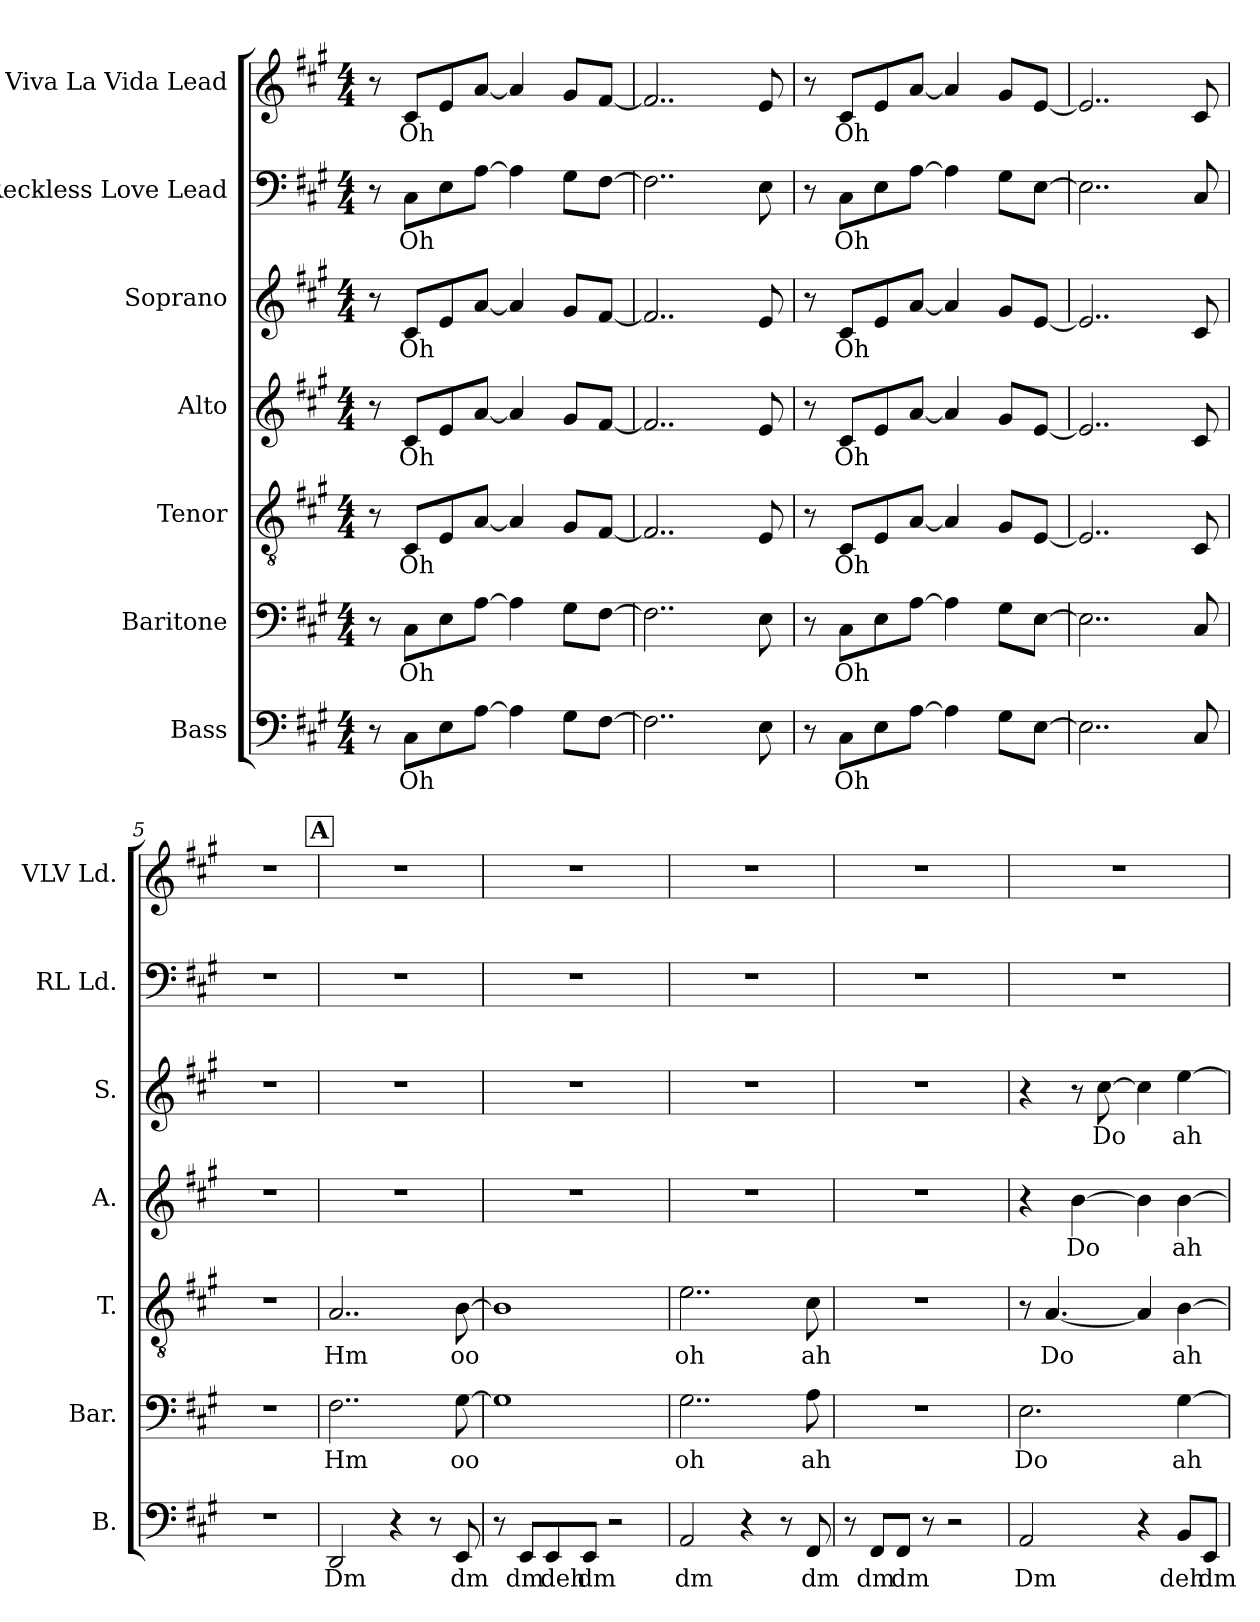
**kern	**text	**kern	**text	**kern	**text	**kern	**text	**kern	**text	**kern	**text	**kern	**text
*part7	*part7	*part6	*part6	*part5	*part5	*part4	*part4	*part3	*part3	*part2	*part2	*part1	*part1
*staff7	*staff7	*staff6	*staff6	*staff5	*staff5	*staff4	*staff4	*staff3	*staff3	*staff2	*staff2	*staff1	*staff1
*I"Bass	*	*I"Baritone	*	*I"Tenor	*	*I"Alto	*	*I"Soprano	*	*I"Reckless Love Lead	*	*I"Viva La Vida Lead	*
*I'B.	*	*I'Bar.	*	*I'T.	*	*I'A.	*	*I'S.	*	*I'RL Ld.	*	*I'VLV Ld.	*
*clefF4	*	*clefF4	*	*clefGv2	*	*clefG2	*	*clefG2	*	*clefF4	*	*clefG2	*
*k[f#c#g#]	*	*k[f#c#g#]	*	*k[f#c#g#]	*	*k[f#c#g#]	*	*k[f#c#g#]	*	*k[f#c#g#]	*	*k[f#c#g#]	*
*M4/4	*	*M4/4	*	*M4/4	*	*M4/4	*	*M4/4	*	*M4/4	*	*M4/4	*
*MM135	*	*MM135	*	*MM135	*	*MM135	*	*MM135	*	*MM135	*	*MM135	*
=1	=1	=1	=1	=1	=1	=1	=1	=1	=1	=1	=1	=1	=1
8r	.	8r	.	8r	.	8r	.	8r	.	8r	.	8r	.
8C#\L	Oh	8C#\L	Oh	8C#/L	Oh	8c#/L	Oh	8c#/L	Oh	8C#\L	Oh	8c#/L	Oh
8E\	.	8E\	.	8E/	.	8e/	.	8e/	.	8E\	.	8e/	.
[8A\J	.	[8A\J	.	[8A/J	.	[8a/J	.	[8a/J	.	[8A\J	.	[8a/J	.
4A\]	.	4A\]	.	4A/]	.	4a/]	.	4a/]	.	4A\]	.	4a/]	.
8G#\L	.	8G#\L	.	8G#/L	.	8g#/L	.	8g#/L	.	8G#\L	.	8g#/L	.
[8F#\J	.	[8F#\J	.	[8F#/J	.	[8f#/J	.	[8f#/J	.	[8F#\J	.	[8f#/J	.
=2	=2	=2	=2	=2	=2	=2	=2	=2	=2	=2	=2	=2	=2
2..F#\]	.	2..F#\]	.	2..F#/]	.	2..f#/]	.	2..f#/]	.	2..F#\]	.	2..f#/]	.
8E\	.	8E\	.	8E/	.	8e/	.	8e/	.	8E\	.	8e/	.
=3	=3	=3	=3	=3	=3	=3	=3	=3	=3	=3	=3	=3	=3
8r	.	8r	.	8r	.	8r	.	8r	.	8r	.	8r	.
8C#\L	Oh	8C#\L	Oh	8C#/L	Oh	8c#/L	Oh	8c#/L	Oh	8C#\L	Oh	8c#/L	Oh
8E\	.	8E\	.	8E/	.	8e/	.	8e/	.	8E\	.	8e/	.
[8A\J	.	[8A\J	.	[8A/J	.	[8a/J	.	[8a/J	.	[8A\J	.	[8a/J	.
4A\]	.	4A\]	.	4A/]	.	4a/]	.	4a/]	.	4A\]	.	4a/]	.
8G#\L	.	8G#\L	.	8G#/L	.	8g#/L	.	8g#/L	.	8G#\L	.	8g#/L	.
[8E\J	.	[8E\J	.	[8E/J	.	[8e/J	.	[8e/J	.	[8E\J	.	[8e/J	.
=4	=4	=4	=4	=4	=4	=4	=4	=4	=4	=4	=4	=4	=4
2..E\]	.	2..E\]	.	2..E/]	.	2..e/]	.	2..e/]	.	2..E\]	.	2..e/]	.
8C#/	.	8C#/	.	8C#/	.	8c#/	.	8c#/	.	8C#/	.	8c#/	.
=5	=5	=5	=5	=5	=5	=5	=5	=5	=5	=5	=5	=5	=5
1r	.	1r	.	1r	.	1r	.	1r	.	1r	.	1r	.
!!LO:REH:place=s1:a:B:fs=14:t=A
=6	=6	=6	=6	=6	=6	=6	=6	=6	=6	=6	=6	=6	=6
2DD/	Dm	2..F#\	Hm	2..A/	Hm	1r	.	1r	.	1r	.	1r	.
4r	.	.	.	.	.	.	.	.	.	.	.	.	.
8r	.	.	.	.	.	.	.	.	.	.	.	.	.
8EE/	dm	[8G#\	oo	[8B\	oo	.	.	.	.	.	.	.	.
=7	=7	=7	=7	=7	=7	=7	=7	=7	=7	=7	=7	=7	=7
8r	.	1G#]	.	1B]	.	1r	.	1r	.	1r	.	1r	.
8EE/L	dm	.	.	.	.	.	.	.	.	.	.	.	.
8EE/	deh	.	.	.	.	.	.	.	.	.	.	.	.
8EE/J	dm	.	.	.	.	.	.	.	.	.	.	.	.
2r	.	.	.	.	.	.	.	.	.	.	.	.	.
=8	=8	=8	=8	=8	=8	=8	=8	=8	=8	=8	=8	=8	=8
2AA/	dm	2..G#\	oh	2..e\	oh	1r	.	1r	.	1r	.	1r	.
4r	.	.	.	.	.	.	.	.	.	.	.	.	.
8r	.	.	.	.	.	.	.	.	.	.	.	.	.
8FF#/	dm	8A\	ah	8c#\	ah	.	.	.	.	.	.	.	.
!!LO:PB:g=z
=9	=9	=9	=9	=9	=9	=9	=9	=9	=9	=9	=9	=9	=9
8r	.	1r	.	1r	.	1r	.	1r	.	1r	.	1r	.
8FF#/L	dm	.	.	.	.	.	.	.	.	.	.	.	.
8FF#/J	dm	.	.	.	.	.	.	.	.	.	.	.	.
8r	.	.	.	.	.	.	.	.	.	.	.	.	.
2r	.	.	.	.	.	.	.	.	.	.	.	.	.
=10	=10	=10	=10	=10	=10	=10	=10	=10	=10	=10	=10	=10	=10
2AA/	Dm	2.E\	Do	8r	.	4r	.	4r	.	1r	.	1r	.
.	.	.	.	[4.A/	Do	.	.	.	.	.	.	.	.
.	.	.	.	.	.	[4b\	Do	8r	.	.	.	.	.
.	.	.	.	.	.	.	.	[8cc#\	Do	.	.	.	.
4r	.	.	.	4A/]	.	4b\]	.	4cc#\]	.	.	.	.	.
8BB/L	deh	[4G#\	ah	[4B\	ah	[4b\	ah	[4ee\	ah	.	.	.	.
8EE/J	dm	.	.	.	.	.	.	.	.	.	.	.	.
=	=	=	=	=	=	=	=	=	=	=	=	=	=
*-	*-	*-	*-	*-	*-	*-	*-	*-	*-	*-	*-	*-	*-
